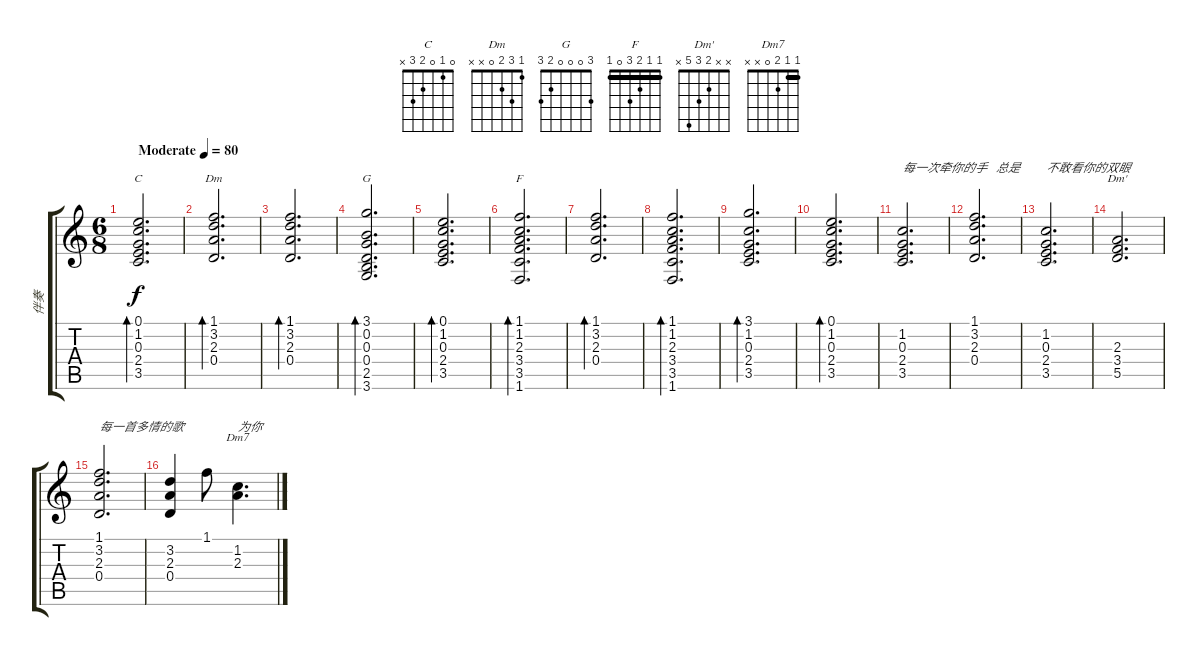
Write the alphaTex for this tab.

\track ("伴奏" "伴奏") {instrument acousticguitarnylon}
\staff {score tabs}
\tuning (E4 B3 G3 D3 A2 E2) {hide}
\chord ("C" 0 1 0 2 3 x)
\chord ("Dm" 1 3 2 0 x x)
\chord ("G" 3 0 0 0 2 3)
\chord ("F" 1 1 2 3 0 1) {barre 1}
\chord ("Dm'" x x 2 3 5 x)
\chord ("Dm7" 1 1 2 0 x x) {barre 1}
\ts (6 8)
\tempo (80 "Moderate")
\clef g2
\ks c
(0.1 1.2 0.3 2.4 3.5).2{d bd 240 ch "C" txt "" dy f instrument acousticguitarnylon} |
(1.1 3.2 2.3 0.4).2{d bd 240 ch "Dm"} |
(1.1 3.2 2.3 0.4).2{d bd 240} |
(3.1 0.2 0.3 0.4 2.5 3.6).2{d bd 240 ch "G"} |
(0.1 1.2 0.3 2.4 3.5).2{d bd 240} |
(1.1 1.2 2.3 3.4 3.5 1.6).2{d bd 120 ch "F"} |
(1.1 3.2 2.3 0.4).2{d bd 240} |
(1.1 1.2 2.3 3.4 3.5 1.6).2{d bd 240} |
(3.1 1.2 0.3 2.4 3.5).2{d bd 240} |
(0.1 1.2 0.3 2.4 3.5).2{d bd 240} |
(1.2 0.3 2.4 3.5).2{d txt "每一次牵你的"} |
(1.1 3.2 2.3 0.4).2{d txt "手   总是"} |
(1.2 0.3 2.4 3.5).2{d txt "不敢看你的双眼"} |
(2.3 3.4 5.5).2{d ch "Dm'"} |
(1.1 3.2 2.3 0.4).2{d txt "每一首多情的歌"} |
(3.2 2.3 0.4).4 1.1.8 (1.2 2.3).4{d ch "Dm7" txt "为你"}
